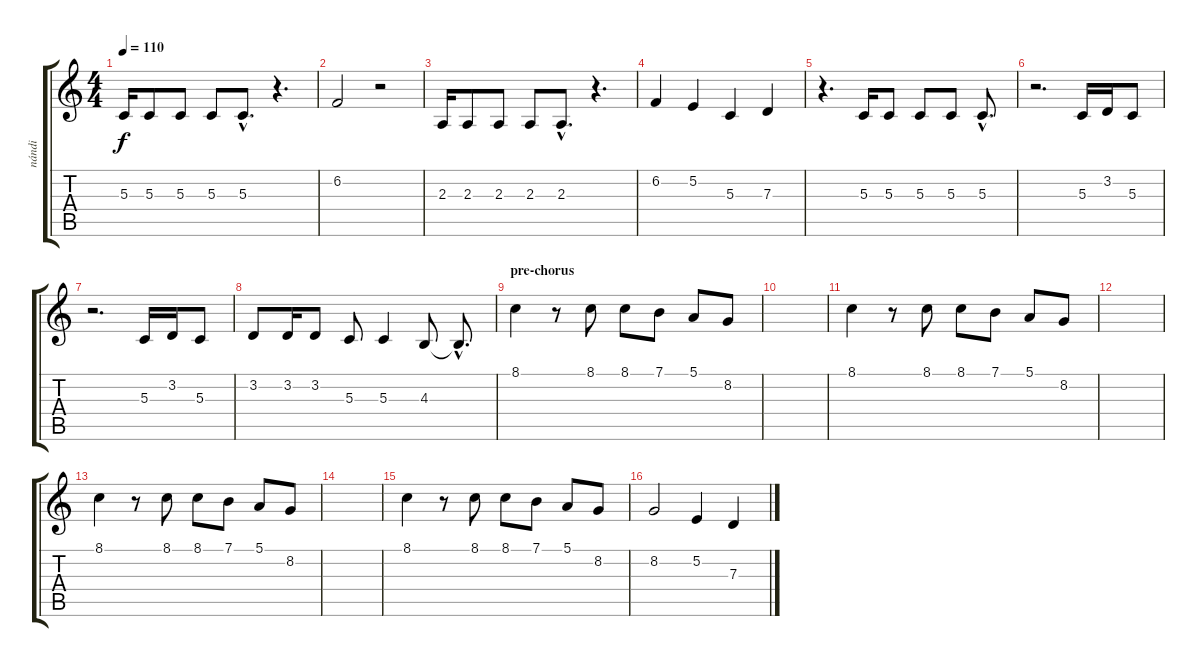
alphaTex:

\track ("nándi" "nándi") {instrument tuba}
\staff {score tabs}
\tuning (E4 B3 G3 D3 A2 E2) {hide}
\ts (4 4)
\tempo 110
\clef g2
\ks c
5.3.16{dy f} 5.3.8 5.3.8 5.3.8 5.3{hac}.8{d} r.4{d} |
6.2.2 r.2 |
2.3.16 2.3.8 2.3.8 2.3.8 2.3{hac}.8{d} r.4{d} |
6.2.4 5.2.4 5.3.4 7.3.4 |
r.4{d} 5.3.16 5.3.8 5.3.8 5.3.8 5.3{hac}.8{d} |
r.2{d} 5.3.16 3.2.16 5.3.8 |
r.2{d} 5.3.16 3.2.16 5.3.8 |
3.2.8 3.2.16 3.2.8 5.3.8 5.3.4 4.3.8 4.3{hac t}.8{d} |
\section ("" "pre-chorus")
8.1.4 r.8 8.1.8 8.1.8 7.1.8 5.1.8 8.2.8 |
|
8.1.4 r.8 8.1.8 8.1.8 7.1.8 5.1.8 8.2.8 |
|
8.1.4 r.8 8.1.8 8.1.8 7.1.8 5.1.8 8.2.8 |
|
8.1.4 r.8 8.1.8 8.1.8 7.1.8 5.1.8 8.2.8 |
8.2.2 5.2.4 7.3.4
